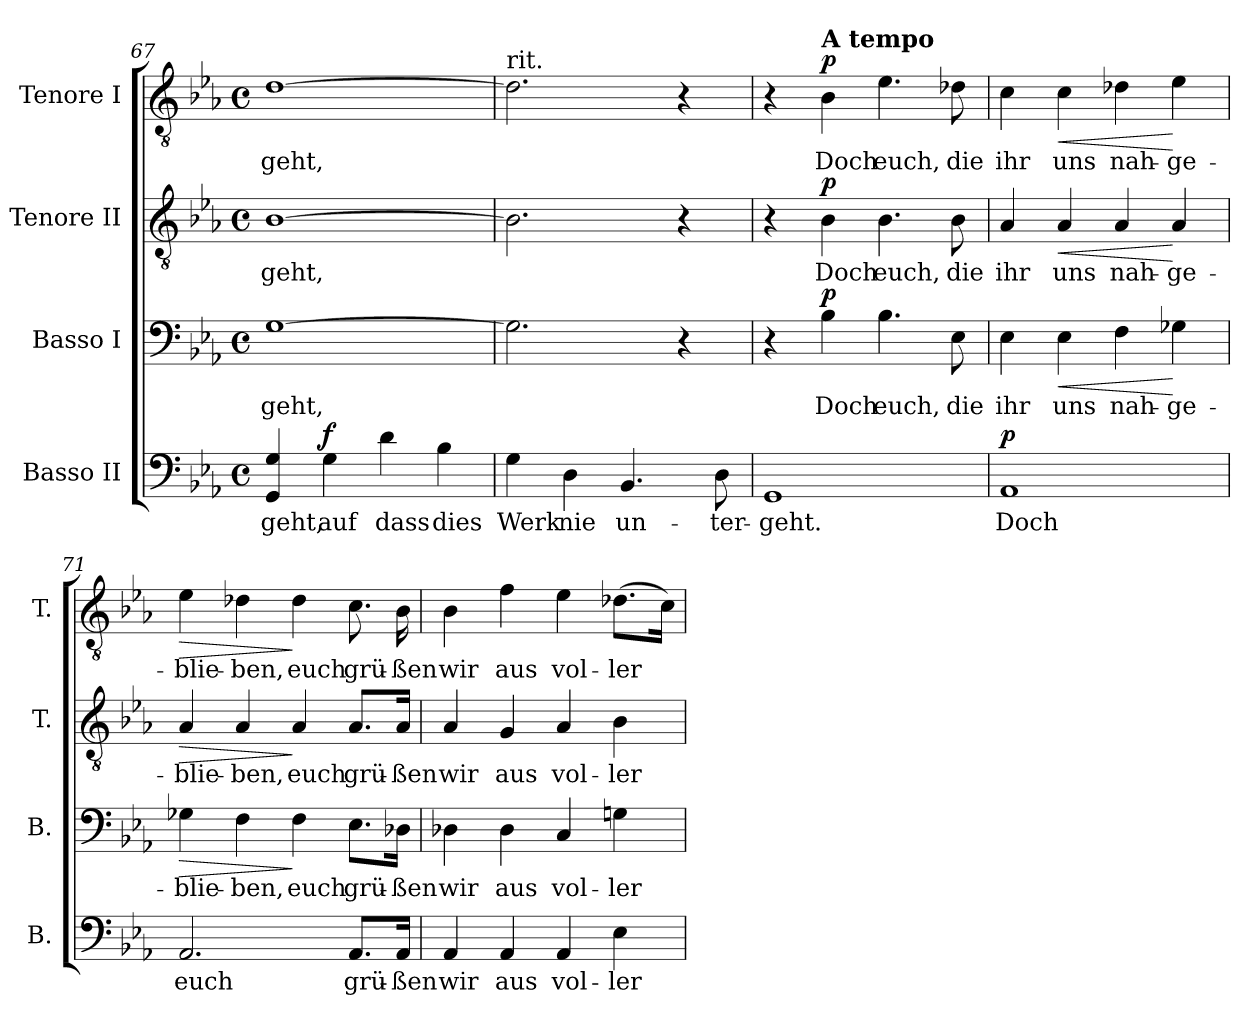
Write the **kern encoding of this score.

**kern	**text	**dynam	**kern	**text	**dynam	**kern	**text	**dynam	**kern	**text	**dynam
*part4	*part4	*part4	*part3	*part3	*part3	*part2	*part2	*part2	*part1	*part1	*part1
*staff4	*staff4	*staff4	*staff3	*staff3	*staff3	*staff2	*staff2	*staff2	*staff1	*staff1	*staff1
*I"Basso II	*	*	*I"Basso I	*	*	*I"Tenore II	*	*	*I"Tenore I	*	*
*I'B.	*	*	*I'B.	*	*	*I'T.	*	*	*I'T.	*	*
*clefF4	*	*	*clefF4	*	*	*clefGv2	*	*	*clefGv2	*	*
*	*	*	*	*	*	*ITrd7c12	*	*	*ITrd7c12	*	*
*k[b-e-a-]	*	*	*k[b-e-a-]	*	*	*k[b-e-a-]	*	*	*k[b-e-a-]	*	*
*E-:	*	*	*E-:	*	*	*E-:	*	*	*E-:	*	*
*M4/4	*	*	*M4/4	*	*	*M4/4	*	*	*M4/4	*	*
*met(c)	*	*	*met(c)	*	*	*met(c)	*	*	*met(c)	*	*
=67	=67	=67	=67	=67	=67	=67	=67	=67	=67	=67	=67
!	!LO:LY:b:color=#000000	!	!	!	!	!	!	!	!	!	!
!	!	!	!	!LO:LY:b:color=#000000	!	!	!	!	!	!	!
!	!	!	!	!	!	!	!LO:LY:b:color=#000000	!	!	!	!
!	!	!	!	!	!	!	!	!	!	!LO:LY:b:color=#000000	!
4GGi/ 4Gi	-geht,	.	[1Gi	-geht,	.	[1BB-i	-geht,	.	[1Di	-geht,	.
!	!LO:LY:b:color=#000000	!	!	!	!	!	!	!	!	!	!
4Gi\	auf	f	.	.	.	.	.	.	.	.	.
!	!LO:LY:b:color=#000000	!	!	!	!	!	!	!	!	!	!
4di\	dass	.	.	.	.	.	.	.	.	.	.
!	!LO:LY:b:color=#000000	!	!	!	!	!	!	!	!	!	!
4B-i\	dies	.	.	.	.	.	.	.	.	.	.
=68	=68	=68	=68	=68	=68	=68	=68	=68	=68	=68	=68
!	!	!	!	!	!	!	!	!	!LO:TX:t=rit.	!	!
!	!LO:LY:b:color=#000000	!	!	!	!	!	!	!	!	!	!
4Gi\	Werk	.	2.Gi\]	.	.	2.BB-i\]	.	.	2.Di\]	.	.
!	!LO:LY:b:color=#000000	!	!	!	!	!	!	!	!	!	!
4Di\	nie	.	.	.	.	.	.	.	.	.	.
!	!LO:LY:b:color=#000000	!	!	!	!	!	!	!	!	!	!
4.BB-i/	un-	.	.	.	.	.	.	.	.	.	.
.	.	.	4r	.	.	4r	.	.	4r	.	.
!	!LO:LY:b:color=#000000	!	!	!	!	!	!	!	!	!	!
8Di\	-ter-	.	.	.	.	.	.	.	.	.	.
=69	=69	=69	=69	=69	=69	=69	=69	=69	=69	=69	=69
!	!LO:LY:b:color=#000000	!	!	!	!	!	!	!	!	!	!
1GGi	-geht.	.	4r	.	.	4r	.	.	4r	.	.
!	!	!	!	!LO:LY:b:color=#000000	!	!	!	!	!	!	!
!	!	!	!	!	!	!	!LO:LY:b:color=#000000	!	!	!	!
!	!	!	!	!	!	!	!	!	!LO:TX:a:B:t=A tempo	!	!
!	!	!	!	!	!	!	!	!	!	!LO:LY:b:color=#000000	!
.	.	.	4B-i\	Doch	p	4BB-i\	Doch	p	4BB-i\	Doch	p
!	!	!	!	!LO:LY:b:color=#000000	!	!	!	!	!	!	!
!	!	!	!	!	!	!	!LO:LY:b:color=#000000	!	!	!	!
!	!	!	!	!	!	!	!	!	!	!LO:LY:b:color=#000000	!
.	.	.	4.B-i\	euch,	.	4.BB-i\	euch,	.	4.E-i\	euch,	.
!	!	!	!	!LO:LY:b:color=#000000	!	!	!	!	!	!	!
!	!	!	!	!	!	!	!LO:LY:b:color=#000000	!	!	!	!
!	!	!	!	!	!	!	!	!	!	!LO:LY:b:color=#000000	!
.	.	.	8E-i\	die	.	8BB-i\	die	.	8D-Xi\	die	.
!!LO:LB:g=z
=70	=70	=70	=70	=70	=70	=70	=70	=70	=70	=70	=70
!	!LO:LY:b:color=#000000	!	!	!	!	!	!	!	!	!	!
!	!	!	!	!LO:LY:b:color=#000000	!	!	!	!	!	!	!
!	!	!	!	!	!	!	!LO:LY:b:color=#000000	!	!	!	!
!	!	!	!	!	!	!	!	!	!	!LO:LY:b:color=#000000	!
1AA-i	Doch	p	4E-i\	ihr	.	4AA-i/	ihr	.	4Ci\	ihr	.
!	!	!	!	!LO:LY:b:color=#000000	!LO:HP:b	!	!	!	!	!	!
!	!	!	!	!	!	!	!LO:LY:b:color=#000000	!LO:HP:b	!	!	!
!	!	!	!	!	!	!	!	!	!	!LO:LY:b:color=#000000	!LO:HP:b
.	.	.	4E-i\	uns	<	4AA-i/	uns	<	4Ci\	uns	<
!	!	!	!	!LO:LY:b:color=#000000	!	!	!	!	!	!	!
!	!	!	!	!	!	!	!LO:LY:b:color=#000000	!	!	!	!
!	!	!	!	!	!	!	!	!	!	!LO:LY:b:color=#000000	!
.	.	.	4Fi\	nah-	.	4AA-i/	nah-	.	4D-Xi\	nah-	.
!	!	!	!	!LO:LY:b:color=#000000	!	!	!	!	!	!	!
!	!	!	!	!	!	!	!LO:LY:b:color=#000000	!	!	!	!
!	!	!	!	!	!	!	!	!	!	!LO:LY:b:color=#000000	!
.	.	.	4G-Xi\	-ge-	[	4AA-i/	-ge-	[	4E-i\	-ge-	[
=71	=71	=71	=71	=71	=71	=71	=71	=71	=71	=71	=71
!	!LO:LY:b:color=#000000	!	!	!	!	!	!	!	!	!	!
!	!	!	!	!LO:LY:b:color=#000000	!LO:HP:b	!	!	!	!	!	!
!	!	!	!	!	!	!	!LO:LY:b:color=#000000	!LO:HP:b	!	!	!
!	!	!	!	!	!	!	!	!	!	!LO:LY:b:color=#000000	!LO:HP:b
2.AA-i/	euch	.	4G-Xi\	-blie-	>	4AA-i/	-blie-	>	4E-i\	-blie-	>
!	!	!	!	!LO:LY:b:color=#000000	!	!	!	!	!	!	!
!	!	!	!	!	!	!	!LO:LY:b:color=#000000	!	!	!	!
!	!	!	!	!	!	!	!	!	!	!LO:LY:b:color=#000000	!
.	.	.	4Fi\	-ben,	.	4AA-i/	-ben,	.	4D-Xi\	-ben,	.
!	!	!	!	!LO:LY:b:color=#000000	!	!	!	!	!	!	!
!	!	!	!	!	!	!	!LO:LY:b:color=#000000	!	!	!	!
!	!	!	!	!	!	!	!	!	!	!LO:LY:b:color=#000000	!
.	.	.	4Fi\	euch	]	4AA-i/	euch	]	4D-i\	euch	]
!	!LO:LY:b:color=#000000	!	!	!	!	!	!	!	!	!	!
!	!	!	!	!LO:LY:b:color=#000000	!	!	!	!	!	!	!
!	!	!	!	!	!	!	!LO:LY:b:color=#000000	!	!	!	!
!	!	!	!	!	!	!	!	!	!	!LO:LY:b:color=#000000	!
8.AA-i/L	grü-	.	8.E-i\L	grü-	.	8.AA-i/L	grü-	.	8.Ci\	grü-	.
!	!LO:LY:b:color=#000000	!	!	!	!	!	!	!	!	!	!
!	!	!	!	!LO:LY:b:color=#000000	!	!	!	!	!	!	!
!	!	!	!	!	!	!	!LO:LY:b:color=#000000	!	!	!	!
!	!	!	!	!	!	!	!	!	!	!LO:LY:b:color=#000000	!
16AA-i/Jk	-ßen	.	16D-Xi\Jk	-ßen	.	16AA-i/Jk	-ßen	.	16BB-i\	-ßen	.
=72	=72	=72	=72	=72	=72	=72	=72	=72	=72	=72	=72
!	!LO:LY:b:color=#000000	!	!	!	!	!	!	!	!	!	!
!	!	!	!	!LO:LY:b:color=#000000	!	!	!	!	!	!	!
!	!	!	!	!	!	!	!LO:LY:b:color=#000000	!	!	!	!
!	!	!	!	!	!	!	!	!	!	!LO:LY:b:color=#000000	!
4AA-i/	wir	.	4D-Xi\	wir	.	4AA-i/	wir	.	4BB-i\	wir	.
!	!LO:LY:b:color=#000000	!	!	!	!	!	!	!	!	!	!
!	!	!	!	!LO:LY:b:color=#000000	!	!	!	!	!	!	!
!	!	!	!	!	!	!	!LO:LY:b:color=#000000	!	!	!	!
!	!	!	!	!	!	!	!	!	!	!LO:LY:b:color=#000000	!
4AA-i/	aus	.	4D-i\	aus	.	4GGi/	aus	.	4Fi\	aus	.
!	!LO:LY:b:color=#000000	!	!	!	!	!	!	!	!	!	!
!	!	!	!	!LO:LY:b:color=#000000	!	!	!	!	!	!	!
!	!	!	!	!	!	!	!LO:LY:b:color=#000000	!	!	!	!
!	!	!	!	!	!	!	!	!	!	!LO:LY:b:color=#000000	!
4AA-i/	vol-	.	4Ci/	vol-	.	4AA-i/	vol-	.	4E-i\	vol-	.
!	!LO:LY:b:color=#000000	!	!	!	!	!	!	!	!	!	!
!	!	!	!	!LO:LY:b:color=#000000	!	!	!	!	!	!	!
!	!	!	!	!	!	!	!LO:LY:b:color=#000000	!	!	!	!
!	!	!	!	!	!	!	!	!	!	!LO:LY:b:color=#000000	!
4E-i\	-ler	.	4Gni\	-ler	.	4BB-i\	-ler	.	(8.D-Xi\L	-ler	.
.	.	.	.	.	.	.	.	.	16Ci\Jk)	.	.
=	=	=	=	=	=	=	=	=	=	=	=
*-	*-	*-	*-	*-	*-	*-	*-	*-	*-	*-	*-
